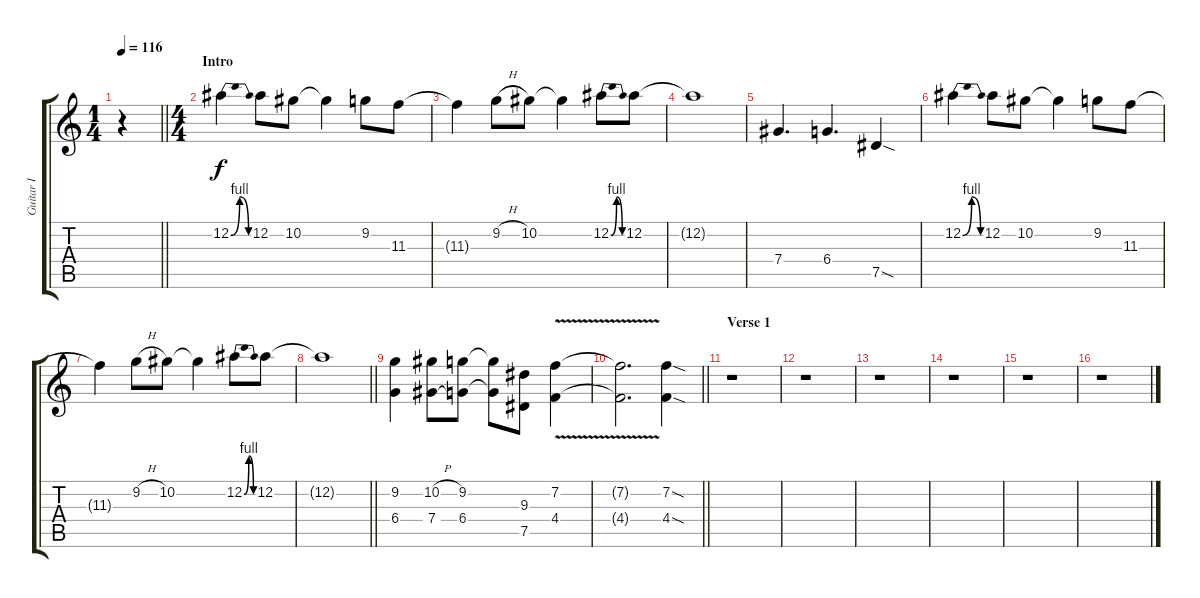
\track ("Guitar I" "Guitar I") {instrument distortionguitar}
\staff {score tabs}
\tuning (Eb4 Bb3 Gb3 Db3 Ab2 Eb2) {hide}
\ts (1 4)
\tempo 116
\clef g2
\barLineRight lightlight
\ks c
r.4{dy f instrument distortionguitar} |
\ts (4 4)
\section ("" "Intro")
12.2{be (bendrelease 0 0 10 4 45 4 60 0)}.4 12.2.8 10.2.8 10.2{t}.4 9.2.8 11.3.8 |
11.3{t}.4 9.2{h}.8 10.2.8 10.2{t}.4 12.2{be (bendrelease 0 0 10 4 44 4 60 0)}.8 12.2.8 |
12.2{t}.1 |
7.4.4{d} 6.4.4{d} 7.5{sod}.4 |
12.2{be (bendrelease 0 0 10 4 45 4 60 0)}.4 12.2.8 10.2.8 10.2{t}.4 9.2.8 11.3.8 |
11.3{t}.4 9.2{h}.8 10.2.8 10.2{t}.4 12.2{be (bendrelease 0 0 10 4 44 4 60 0)}.8 12.2.8 |
\barLineRight lightlight
12.2{t}.1 |
(9.2 6.4).4 (10.2{h} 7.4{h}).8 (9.2 6.4).8 (9.2{t} 6.4{t}).8 (9.3 7.5).8 (7.2{v} 4.4{v}).4 |
\barLineRight lightlight
(7.2{t} 4.4{t}).2{d} (7.2{sod} 4.4{sod}).4 |
\section ("" "Verse 1")
r.1 |
r.1 |
r.1 |
r.1 |
r.1 |
r.1
